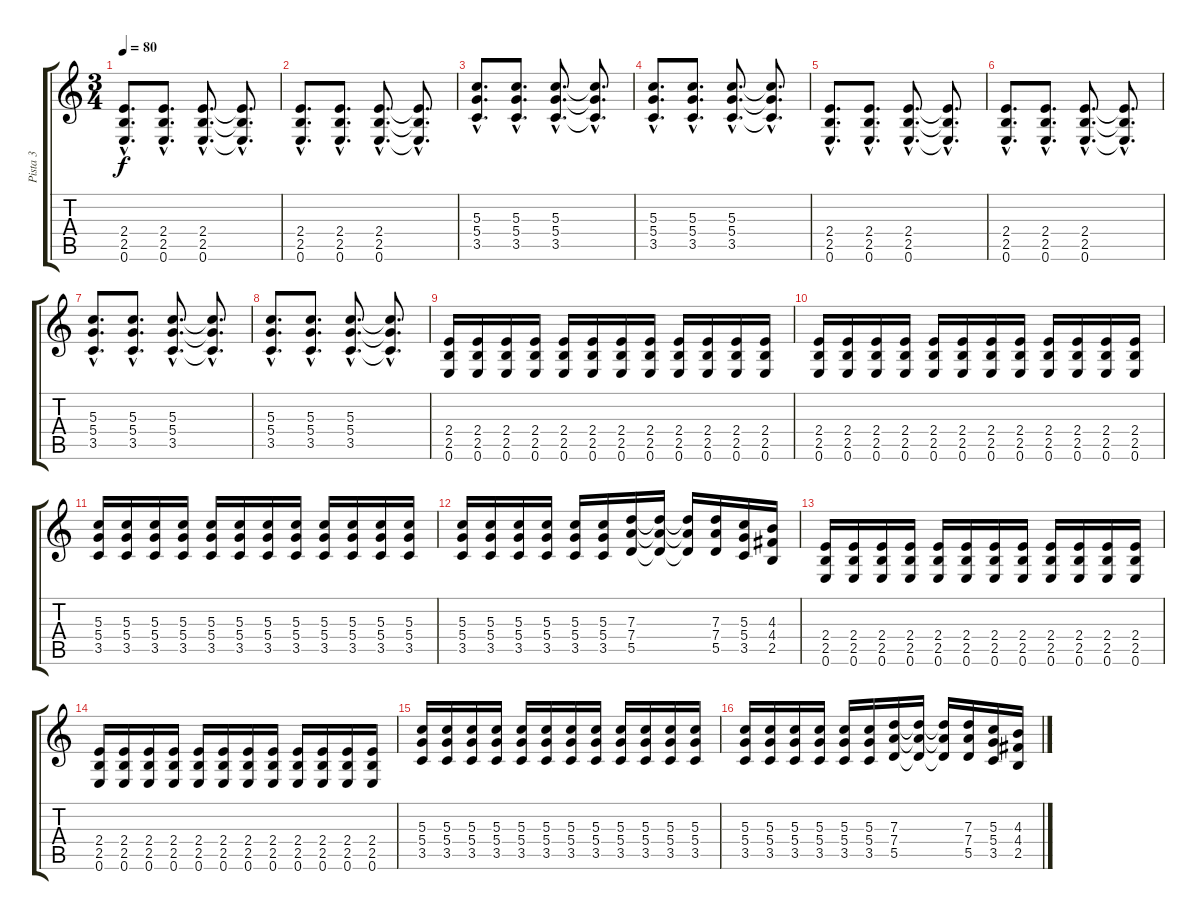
\track ("Pista 3" "Pista 3") {instrument acousticguitarnylon}
\staff {score tabs}
\tuning (E4 B3 G3 D3 A2 E2) {hide}
\ts (3 4)
\tempo 80
\clef g2
\ks c
(2.4{hac} 2.5{hac} 0.6{hac}).8{d dy f instrument acousticguitarnylon} (2.4{hac} 2.5{hac} 0.6{hac}).8{d} (2.4{hac} 2.5{hac} 0.6{hac}).8{d} (2.4{hac t} 2.5{hac t} 0.6{hac t}).8{d} |
(2.4{hac} 2.5{hac} 0.6{hac}).8{d} (2.4{hac} 2.5{hac} 0.6{hac}).8{d} (2.4{hac} 2.5{hac} 0.6{hac}).8{d} (2.4{hac t} 2.5{hac t} 0.6{hac t}).8{d} |
(5.3{hac} 5.4{hac} 3.5{hac}).8{d} (5.3{hac} 5.4{hac} 3.5{hac}).8{d} (5.3{hac} 5.4{hac} 3.5{hac}).8{d} (5.3{hac t} 5.4{hac t} 3.5{hac t}).8{d} |
(5.3{hac} 5.4{hac} 3.5{hac}).8{d} (5.3{hac} 5.4{hac} 3.5{hac}).8{d} (5.3{hac} 5.4{hac} 3.5{hac}).8{d} (5.3{hac t} 5.4{hac t} 3.5{hac t}).8{d} |
(2.4{hac} 2.5{hac} 0.6{hac}).8{d} (2.4{hac} 2.5{hac} 0.6{hac}).8{d} (2.4{hac} 2.5{hac} 0.6{hac}).8{d} (2.4{hac t} 2.5{hac t} 0.6{hac t}).8{d} |
(2.4{hac} 2.5{hac} 0.6{hac}).8{d} (2.4{hac} 2.5{hac} 0.6{hac}).8{d} (2.4{hac} 2.5{hac} 0.6{hac}).8{d} (2.4{hac t} 2.5{hac t} 0.6{hac t}).8{d} |
(5.3{hac} 5.4{hac} 3.5{hac}).8{d} (5.3{hac} 5.4{hac} 3.5{hac}).8{d} (5.3{hac} 5.4{hac} 3.5{hac}).8{d} (5.3{hac t} 5.4{hac t} 3.5{hac t}).8{d} |
(5.3{hac} 5.4{hac} 3.5{hac}).8{d} (5.3{hac} 5.4{hac} 3.5{hac}).8{d} (5.3{hac} 5.4{hac} 3.5{hac}).8{d} (5.3{hac t} 5.4{hac t} 3.5{hac t}).8{d} |
(2.4 2.5 0.6).16{instrument distortionguitar} (2.4 2.5 0.6).16 (2.4 2.5 0.6).16 (2.4 2.5 0.6).16 (2.4 2.5 0.6).16 (2.4 2.5 0.6).16 (2.4 2.5 0.6).16 (2.4 2.5 0.6).16 (2.4 2.5 0.6).16 (2.4 2.5 0.6).16 (2.4 2.5 0.6).16 (2.4 2.5 0.6).16 |
(2.4 2.5 0.6).16 (2.4 2.5 0.6).16 (2.4 2.5 0.6).16 (2.4 2.5 0.6).16 (2.4 2.5 0.6).16 (2.4 2.5 0.6).16 (2.4 2.5 0.6).16 (2.4 2.5 0.6).16 (2.4 2.5 0.6).16 (2.4 2.5 0.6).16 (2.4 2.5 0.6).16 (2.4 2.5 0.6).16 |
(5.3 5.4 3.5).16 (5.3 5.4 3.5).16 (5.3 5.4 3.5).16 (5.3 5.4 3.5).16 (5.3 5.4 3.5).16 (5.3 5.4 3.5).16 (5.3 5.4 3.5).16 (5.3 5.4 3.5).16 (5.3 5.4 3.5).16 (5.3 5.4 3.5).16 (5.3 5.4 3.5).16 (5.3 5.4 3.5).16 |
(5.3 5.4 3.5).16 (5.3 5.4 3.5).16 (5.3 5.4 3.5).16 (5.3 5.4 3.5).16 (5.3 5.4 3.5).16 (5.3 5.4 3.5).16 (7.3 7.4 5.5).16 (7.3{t} 7.4{t} 5.5{t}).16 (7.3{t} 7.4{t} 5.5{t}).16 (7.3 7.4 5.5).16 (5.3 5.4 3.5).16 (4.3 4.4 2.5).16 |
(2.4 2.5 0.6).16 (2.4 2.5 0.6).16 (2.4 2.5 0.6).16 (2.4 2.5 0.6).16 (2.4 2.5 0.6).16 (2.4 2.5 0.6).16 (2.4 2.5 0.6).16 (2.4 2.5 0.6).16 (2.4 2.5 0.6).16 (2.4 2.5 0.6).16 (2.4 2.5 0.6).16 (2.4 2.5 0.6).16 |
(2.4 2.5 0.6).16 (2.4 2.5 0.6).16 (2.4 2.5 0.6).16 (2.4 2.5 0.6).16 (2.4 2.5 0.6).16 (2.4 2.5 0.6).16 (2.4 2.5 0.6).16 (2.4 2.5 0.6).16 (2.4 2.5 0.6).16 (2.4 2.5 0.6).16 (2.4 2.5 0.6).16 (2.4 2.5 0.6).16 |
(5.3 5.4 3.5).16 (5.3 5.4 3.5).16 (5.3 5.4 3.5).16 (5.3 5.4 3.5).16 (5.3 5.4 3.5).16 (5.3 5.4 3.5).16 (5.3 5.4 3.5).16 (5.3 5.4 3.5).16 (5.3 5.4 3.5).16 (5.3 5.4 3.5).16 (5.3 5.4 3.5).16 (5.3 5.4 3.5).16 |
(5.3 5.4 3.5).16 (5.3 5.4 3.5).16 (5.3 5.4 3.5).16 (5.3 5.4 3.5).16 (5.3 5.4 3.5).16 (5.3 5.4 3.5).16 (7.3 7.4 5.5).16 (7.3{t} 7.4{t} 5.5{t}).16 (7.3{t} 7.4{t} 5.5{t}).16 (7.3 7.4 5.5).16 (5.3 5.4 3.5).16 (4.3 4.4 2.5).16
